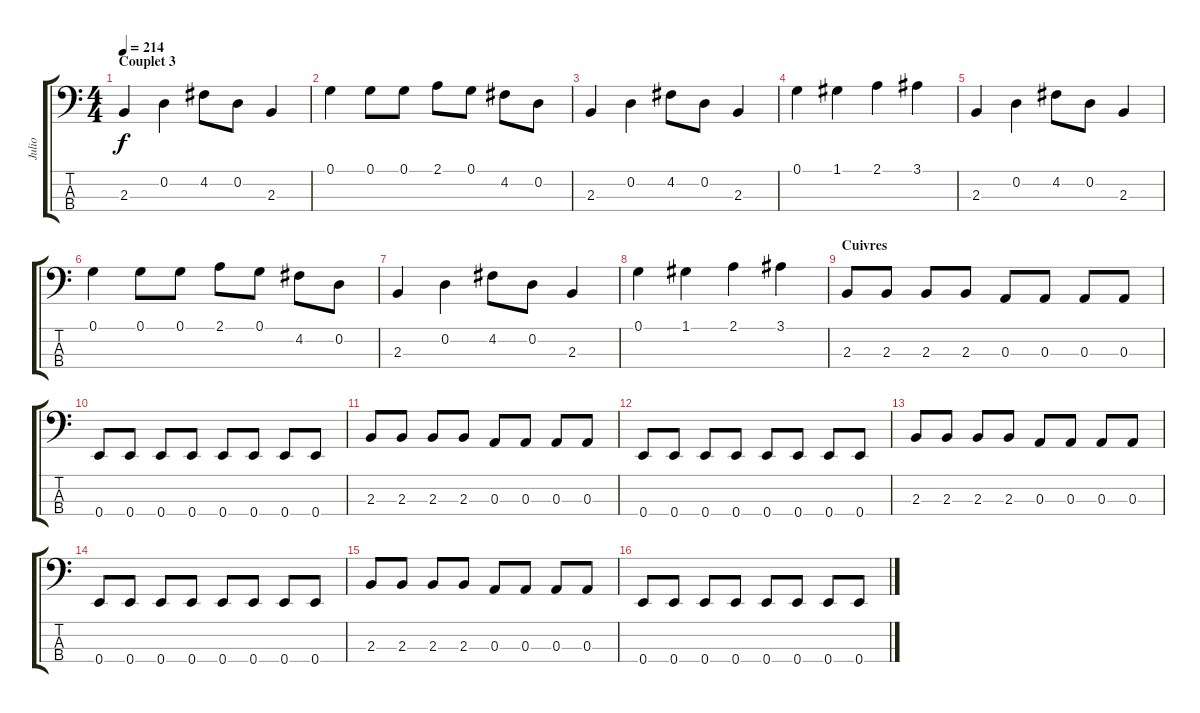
\track ("Julio" "Julio") {instrument electricbassfinger}
\staff {score tabs}
\tuning (G2 D2 A1 E1) {hide}
\ts (4 4)
\section ("" "Couplet 3")
\tempo 214
\clef f4
\ks c
2.3.4{dy f} 0.2.4 4.2.8 0.2.8 2.3.4 |
0.1.4 0.1.8 0.1.8 2.1.8 0.1.8 4.2.8 0.2.8 |
2.3.4 0.2.4 4.2.8 0.2.8 2.3.4 |
0.1.4 1.1.4 2.1.4 3.1.4 |
2.3.4 0.2.4 4.2.8 0.2.8 2.3.4 |
0.1.4 0.1.8 0.1.8 2.1.8 0.1.8 4.2.8 0.2.8 |
2.3.4 0.2.4 4.2.8 0.2.8 2.3.4 |
0.1.4 1.1.4 2.1.4 3.1.4 |
\section ("" "Cuivres")
2.3.8 2.3.8 2.3.8 2.3.8 0.3.8 0.3.8 0.3.8 0.3.8 |
0.4.8 0.4.8 0.4.8 0.4.8 0.4.8 0.4.8 0.4.8 0.4.8 |
2.3.8 2.3.8 2.3.8 2.3.8 0.3.8 0.3.8 0.3.8 0.3.8 |
0.4.8 0.4.8 0.4.8 0.4.8 0.4.8 0.4.8 0.4.8 0.4.8 |
2.3.8 2.3.8 2.3.8 2.3.8 0.3.8 0.3.8 0.3.8 0.3.8 |
0.4.8 0.4.8 0.4.8 0.4.8 0.4.8 0.4.8 0.4.8 0.4.8 |
2.3.8 2.3.8 2.3.8 2.3.8 0.3.8 0.3.8 0.3.8 0.3.8 |
0.4.8 0.4.8 0.4.8 0.4.8 0.4.8 0.4.8 0.4.8 0.4.8
